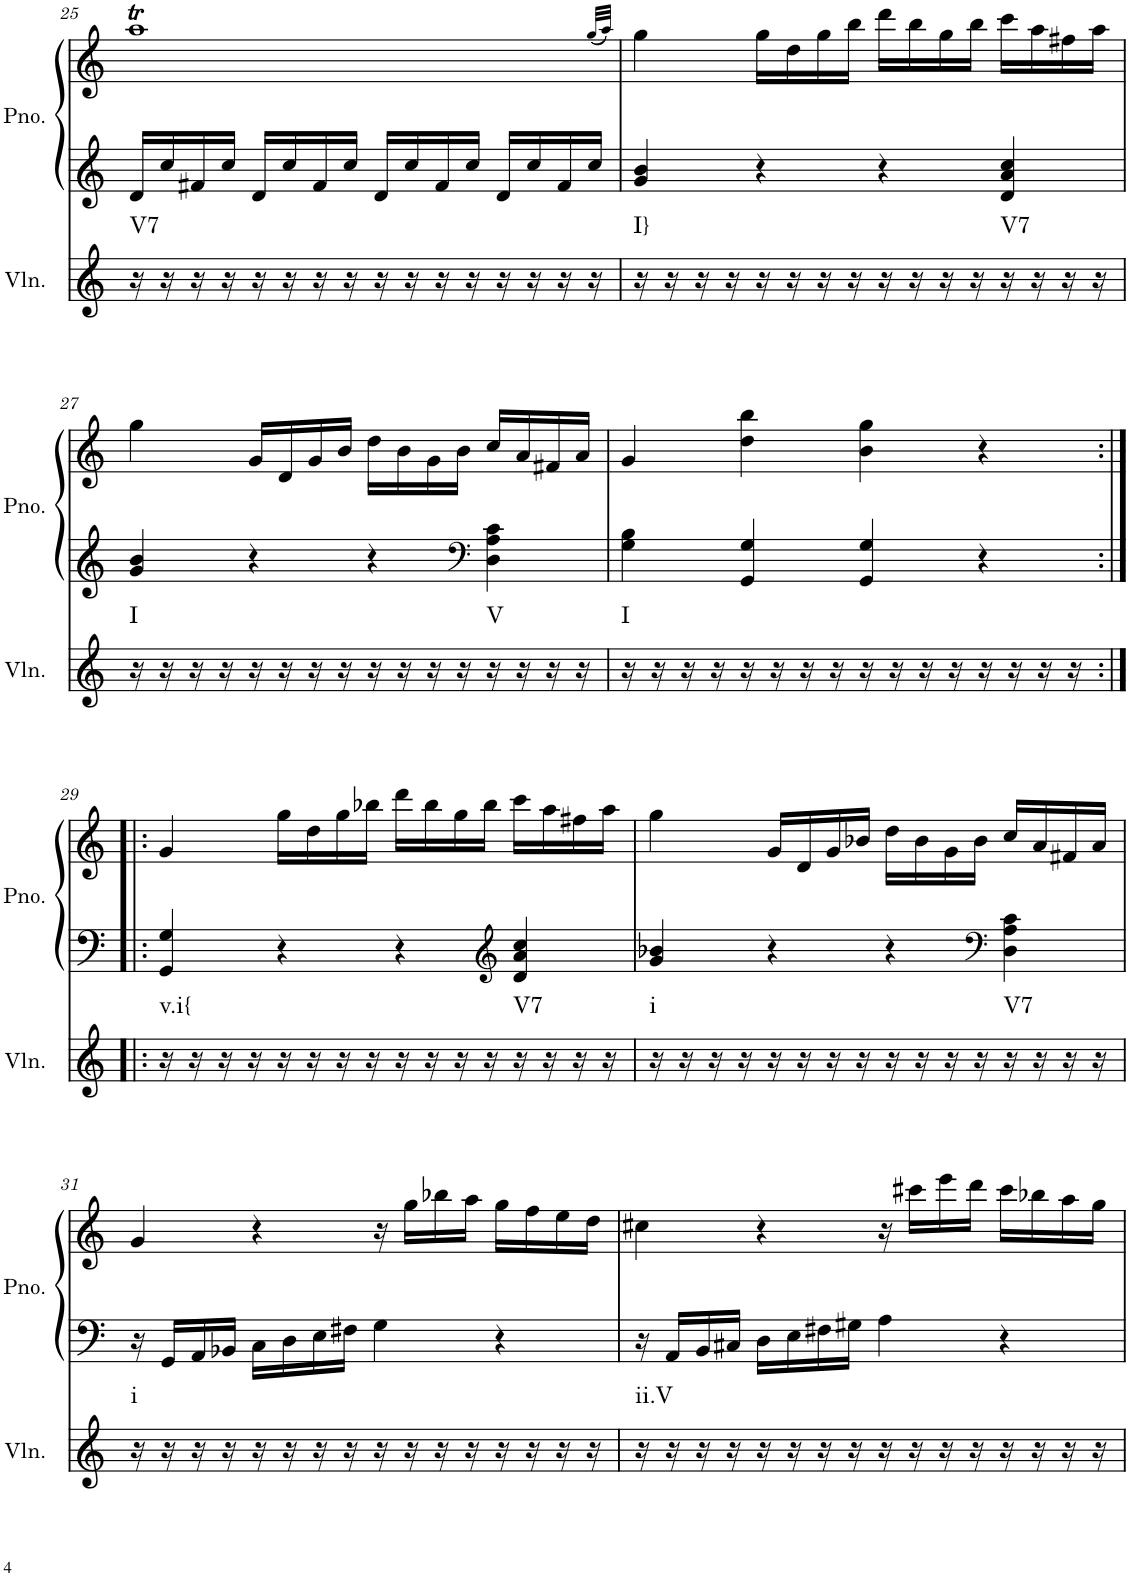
**kern	**harte	**kern	**kern
*part2	*part2	*part1	*part1
*staff3	*	*staff2	*staff1
*I"Violin	*	*I"Piano, Piano right	*
*I'Vln.	*	*I'Pno.	*
!!LO:PB:g=z
*clefG2	*	*clefG2	*clefG2
*k[]	*	*k[]	*k[]
*M4/4	*	*M4/4	*M4/4
*met(c)	*	*met(c)	*met(c)
=25	=25	=25	=25
!	!LO:H:kt=V7	!	!
16r	N	16d/LL	1aaT
16r	.	16cc/	.
16r	.	16f#X/	.
16r	.	16cc/JJ	.
16r	.	16d/LL	.
16r	.	16cc/	.
16r	.	16f#/	.
16r	.	16cc/JJ	.
16r	.	16d/LL	.
16r	.	16cc/	.
16r	.	16f#/	.
16r	.	16cc/JJ	.
16r	.	16d/LL	.
16r	.	16cc/	.
16r	.	16f#/	.
16r	.	16cc/JJ	.
.	.	.	(32qgg/LLL
.	.	.	32qaa/JJJ)
=26	=26	=26	=26
!	!LO:H:kt=I}	!	!
16r	N	4g/ 4b/	4gg\
16r	.	.	.
16r	.	.	.
16r	.	.	.
16r	.	4r	16gg\LL
16r	.	.	16dd\
16r	.	.	16gg\
16r	.	.	16bb\JJ
16r	.	4r	16ddd\LL
16r	.	.	16bb\
16r	.	.	16gg\
16r	.	.	16bb\JJ
!	!LO:H:kt=V7	!	!
16r	N	4d/ 4a/ 4cc/	16ccc\LL
16r	.	.	16aa\
16r	.	.	16ff#X\
16r	.	.	16aa\JJ
!!LO:LB:g=z
=27	=27	=27	=27
!	!LO:H:kt=I	!	!
16r	N	4g/ 4b/	4gg\
16r	.	.	.
16r	.	.	.
16r	.	.	.
16r	.	4r	16g/LL
16r	.	.	16d/
16r	.	.	16g/
16r	.	.	16b/JJ
16r	.	4r	16dd\LL
16r	.	.	16b\
16r	.	.	16g\
16r	.	.	16b\JJ
*	*	*clefF4	*
!	!LO:H:kt=V	!	!
16r	N	4D\ 4A\ 4c\	16cc/LL
16r	.	.	16a/
16r	.	.	16f#X/
16r	.	.	16a/JJ
=28	=28	=28	=28
!	!LO:H:kt=I	!	!
16r	N	4G\ 4B\	4g/
16r	.	.	.
16r	.	.	.
16r	.	.	.
16r	.	4GG/ 4G/	4dd\ 4bb\
16r	.	.	.
16r	.	.	.
16r	.	.	.
16r	.	4GG/ 4G/	4b\ 4gg\
16r	.	.	.
16r	.	.	.
16r	.	.	.
16r	.	4r	4r
16r	.	.	.
16r	.	.	.
16r	.	.	.
!!LO:LB:g=z
=29:|!|:	=29:|!|:	=29:|!|:	=29:|!|:
!	!LO:H:kt=v.i{	!	!
16r	N	4GG/ 4G/	4g/
16r	.	.	.
16r	.	.	.
16r	.	.	.
16r	.	4r	16gg\LL
16r	.	.	16dd\
16r	.	.	16gg\
16r	.	.	16bb-X\JJ
16r	.	4r	16ddd\LL
16r	.	.	16bb-\
16r	.	.	16gg\
16r	.	.	16bb-\JJ
*	*	*clefG2	*
!	!LO:H:kt=V7	!	!
16r	N	4d/ 4a/ 4cc/	16ccc\LL
16r	.	.	16aa\
16r	.	.	16ff#X\
16r	.	.	16aa\JJ
=30	=30	=30	=30
!	!LO:H:kt=i	!	!
16r	N	4g/ 4b-X/	4gg\
16r	.	.	.
16r	.	.	.
16r	.	.	.
16r	.	4r	16g/LL
16r	.	.	16d/
16r	.	.	16g/
16r	.	.	16b-X/JJ
16r	.	4r	16dd\LL
16r	.	.	16b-\
16r	.	.	16g\
16r	.	.	16b-\JJ
*	*	*clefF4	*
!	!LO:H:kt=V7	!	!
16r	N	4D\ 4A\ 4c\	16cc/LL
16r	.	.	16a/
16r	.	.	16f#X/
16r	.	.	16a/JJ
!!LO:LB:g=z
=31	=31	=31	=31
!	!LO:H:kt=i	!	!
16r	N	16r	4g/
16r	.	16GG/LL	.
16r	.	16AA/	.
16r	.	16BB-X/JJ	.
16r	.	16C\LL	4r
16r	.	16D\	.
16r	.	16E\	.
16r	.	16F#X\JJ	.
16r	.	4G\	16r
16r	.	.	16gg\LL
16r	.	.	16bb-X\
16r	.	.	16aa\JJ
16r	.	4r	16gg\LL
16r	.	.	16ff\
16r	.	.	16ee\
16r	.	.	16dd\JJ
=32	=32	=32	=32
!	!LO:H:kt=ii.V	!	!
16r	N	16r	4cc#X\
16r	.	16AA/LL	.
16r	.	16BB/	.
16r	.	16C#X/JJ	.
16r	.	16D\LL	4r
16r	.	16E\	.
16r	.	16F#X\	.
16r	.	16G#X\JJ	.
16r	.	4A\	16r
16r	.	.	16ccc#X\LL
16r	.	.	16eee\
16r	.	.	16ddd\JJ
16r	.	4r	16ccc#\LL
16r	.	.	16bb-X\
16r	.	.	16aa\
16r	.	.	16gg\JJ
=	=	=	=
*-	*-	*-	*-
